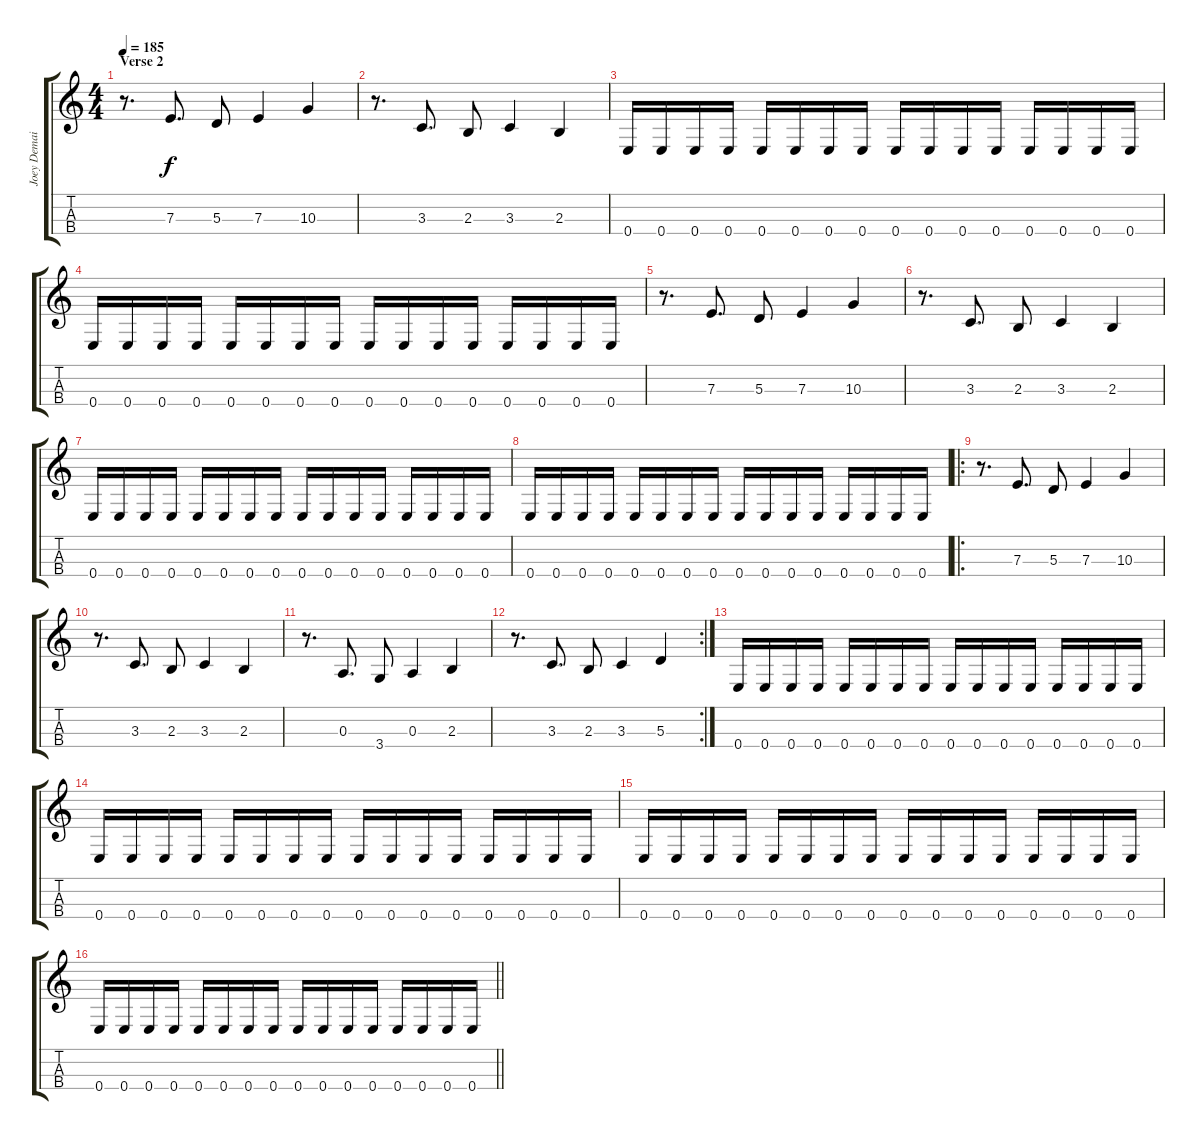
\track ("Joey Demaio" "Joey Demai") {instrument electricbasspick}
\staff {score tabs}
\tuning (G3 D3 A2 E2) {hide}
\ts (4 4)
\section ("" "Verse 2")
\tempo 185
\clef g2
\ks c
r.8{d dy f} 7.3.8{d} 5.3.8 7.3.4 10.3.4 |
r.8{d} 3.3.8{d} 2.3.8 3.3.4 2.3.4 |
0.4.16 0.4.16 0.4.16 0.4.16 0.4.16 0.4.16 0.4.16 0.4.16 0.4.16 0.4.16 0.4.16 0.4.16 0.4.16 0.4.16 0.4.16 0.4.16 |
0.4.16 0.4.16 0.4.16 0.4.16 0.4.16 0.4.16 0.4.16 0.4.16 0.4.16 0.4.16 0.4.16 0.4.16 0.4.16 0.4.16 0.4.16 0.4.16 |
r.8{d} 7.3.8{d} 5.3.8 7.3.4 10.3.4 |
r.8{d} 3.3.8{d} 2.3.8 3.3.4 2.3.4 |
0.4.16 0.4.16 0.4.16 0.4.16 0.4.16 0.4.16 0.4.16 0.4.16 0.4.16 0.4.16 0.4.16 0.4.16 0.4.16 0.4.16 0.4.16 0.4.16 |
0.4.16 0.4.16 0.4.16 0.4.16 0.4.16 0.4.16 0.4.16 0.4.16 0.4.16 0.4.16 0.4.16 0.4.16 0.4.16 0.4.16 0.4.16 0.4.16 |
\ro
r.8{d} 7.3.8{d} 5.3.8 7.3.4 10.3.4 |
r.8{d} 3.3.8{d} 2.3.8 3.3.4 2.3.4 |
r.8{d} 0.3.8{d} 3.4.8 0.3.4 2.3.4 |
\rc 2
r.8{d} 3.3.8{d} 2.3.8 3.3.4 5.3.4 |
0.4.16 0.4.16 0.4.16 0.4.16 0.4.16 0.4.16 0.4.16 0.4.16 0.4.16 0.4.16 0.4.16 0.4.16 0.4.16 0.4.16 0.4.16 0.4.16 |
0.4.16 0.4.16 0.4.16 0.4.16 0.4.16 0.4.16 0.4.16 0.4.16 0.4.16 0.4.16 0.4.16 0.4.16 0.4.16 0.4.16 0.4.16 0.4.16 |
0.4.16 0.4.16 0.4.16 0.4.16 0.4.16 0.4.16 0.4.16 0.4.16 0.4.16 0.4.16 0.4.16 0.4.16 0.4.16 0.4.16 0.4.16 0.4.16 |
\barLineRight lightlight
0.4.16 0.4.16 0.4.16 0.4.16 0.4.16 0.4.16 0.4.16 0.4.16 0.4.16 0.4.16 0.4.16 0.4.16 0.4.16 0.4.16 0.4.16 0.4.16
